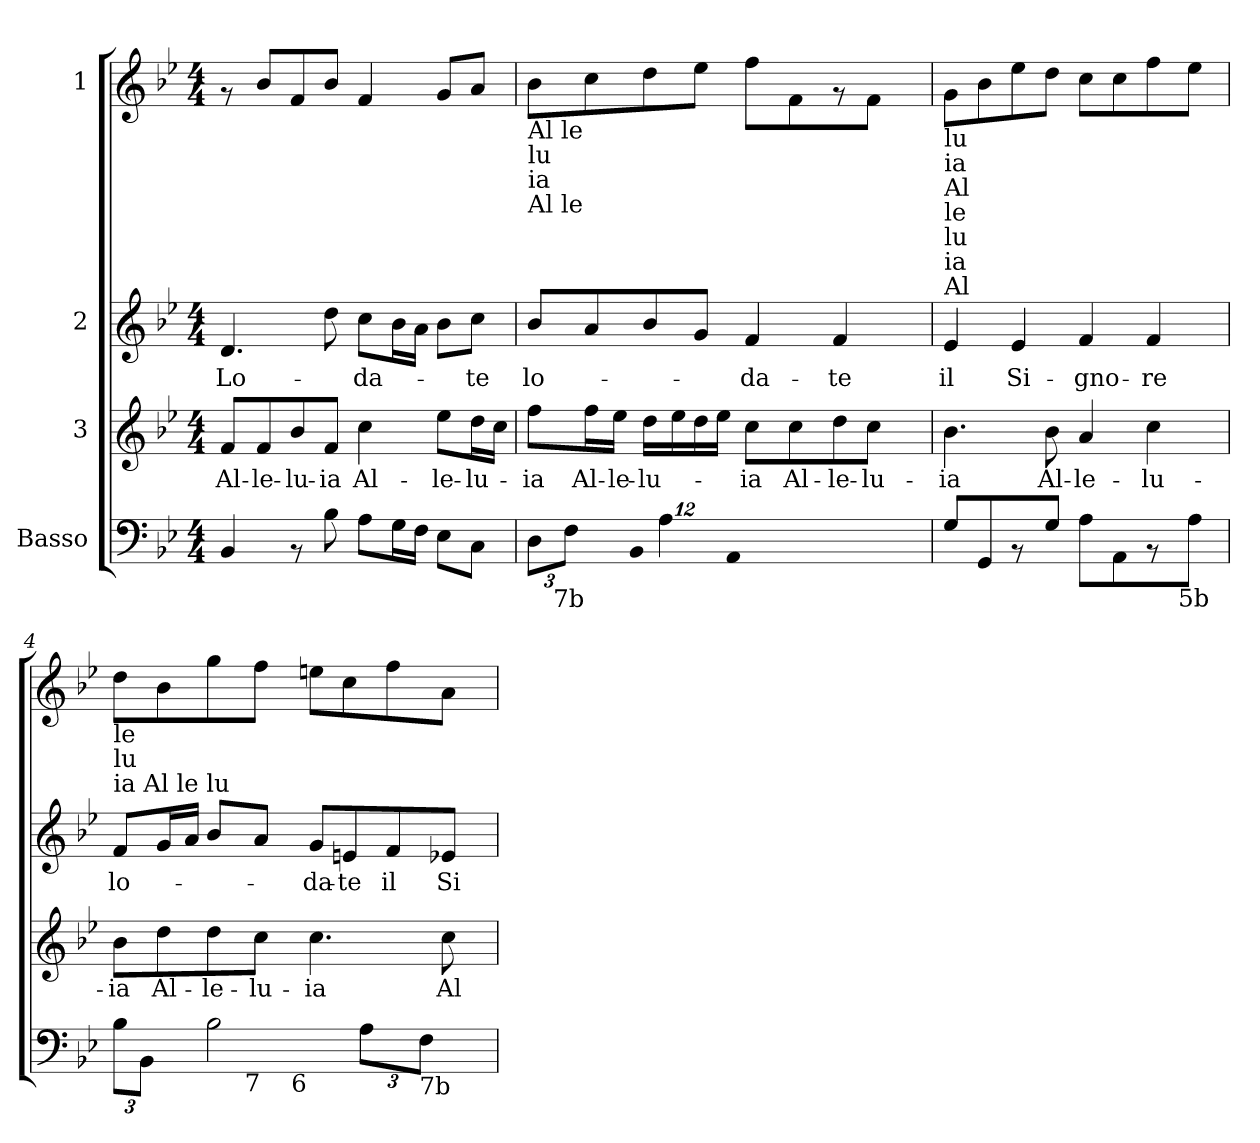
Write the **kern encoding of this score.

**kern	**kern	**text	**kern	**text	**kern
*part4	*part3	*part3	*part2	*part2	*part1
*staff4	*staff3	*staff3	*staff2	*staff2	*staff1
*I"Basso	*I"3	*	*I"2	*	*I"1
*clefF4	*clefG2	*	*clefG2	*	*clefG2
*ITrd7c12	*	*	*	*	*
*k[b-e-]	*k[b-e-]	*	*k[b-e-]	*	*k[b-e-]
*B-:	*B-:	*	*B-:	*	*B-:
*M4/4	*M4/4	*	*M4/4	*	*M4/4
=1	=1	=1	=1	=1	=1
!	!	!LO:LY:b	!	!LO:LY:b	!
4BBB-/	8f/L	Al-	4.d/	Lo-	8rf
!	!	!LO:LY:b	!	!	!
.	8f/	-le-	.	.	8b-/L
!	!	!LO:LY:b	!	!	!
8rAA	8b-/	-lu-	.	.	8f/
!	!	!LO:LY:b	!	!	!
8BB-\	8f/J	-ia	8dd\	.	8b-/J
!	!	!LO:LY:b	!	!LO:LY:b	!
8AA\L	4cc\	Al-	8cc\L	-da-	4f/
16GG\L	.	.	16b-\L	.	.
16FF\JJ	.	.	16a\JJ	.	.
!	!	!LO:LY:b	!	!	!
8EE-\L	8ee-\L	-le-	8b-\L	.	8g/L
!	!	!LO:LY:b	!	!LO:LY:b	!
8CC\J	16dd\L	-lu-	8cc\J	-te	8a/J
.	16cc\JJ	.	.	.	.
=2	=2	=2	=2	=2	=2
*^	*	*	*	*	*
*	*Xbrackettup	*	*	*	*	*
*	*^	*	*	*	*	*
!	!	!	!	!	!	!	!LO:TX:b:t=Al le
!	!	!	!	!	!	!	!LO:TX:b:t=lu
!	!	!	!	!	!	!	!LO:TX:b:t=ia
!	!	!	!	!	!	!	!LO:TX:b:t=Al le
!	!	!	!	!LO:LY:b	!	!LO:LY:b	!
16ryy	12DD\L	192%11ryy	8ff\L	-ia	8b-/L	lo-	8b-\L
.	.	3%2ryy	.	.	.	.	.
!LO:TX:b:t=7b	!	!	!	!	!	!	!
192%5ryy	.	.	.	.	.	.	.
.	12FF\J	.	.	.	.	.	.
192%175ryy	.	.	.	.	.	.	.
!	!	!	!	!LO:LY:b	!	!	!
.	.	.	16ff\L	Al-	8a/	.	8cc\
.	192%11ryy	.	.	.	.	.	.
!	!	!	!	!LO:LY:b	!	!	!
.	.	.	16ee-\JJ	-le-	.	.	.
.	6BBB-/	.	.	.	.	.	.
!	!	!	!	!LO:LY:b	!	!	!
.	.	.	16dd\LL	-lu-	8b-/	.	8dd\
.	.	.	16ee-\	.	.	.	.
.	.	.	16dd\	.	8g/J	.	8ee-\J
.	6AAA/	.	.	.	.	.	.
.	.	.	16ee-\JJ	.	.	.	.
!	!	!	!	!LO:LY:b	!	!LO:LY:b	!
.	.	.	8cc\L	-ia	4f/	-da-	8ff\L
.	192%5ryy	.	.	.	.	.	.
.	12%5ryy	.	.	.	.	.	.
!	!	!	!	!LO:LY:b	!	!	!
.	.	.	8cc\	Al-	.	.	8f\
.	.	4AA\	.	.	.	.	.
!	!	!	!	!LO:LY:b	!	!LO:LY:b	!
.	.	.	8dd\	-le-	4f/	-te	8rf
!	!	!	!	!LO:LY:b	!	!	!
.	.	.	8cc\J	-lu-	.	.	8f\J
.	.	192%5ryy	.	.	.	.	.
=3	=3	=3	=3	=3	=3	=3	=3
!	!	!	!	!	!	!	!LO:TX:b:t=lu
!	!	!	!	!	!	!	!LO:TX:b:t=ia
!	!	!	!	!	!	!	!LO:TX:b:t=Al
!	!	!	!	!	!	!	!LO:TX:b:t=le
!	!	!	!	!	!	!	!LO:TX:b:t=lu
!	!	!	!	!	!	!	!LO:TX:b:t=ia
!	!	!	!	!	!	!	!LO:TX:b:t=Al
!	!	!	!	!LO:LY:b	!	!LO:LY:b	!
*	*v	*v	*	*	*	*	*
8GG/L	2ryy	4.b-\	-ia	4e-/	il	8g\L
8GGG/	.	.	.	.	.	8b-\
!	!	!	!	!	!LO:LY:b	!
8rAA	.	.	.	4e-/	Si-	8ee-\
!	!	!	!LO:LY:b	!	!	!
8GG/J	.	8b-\	Al-	.	.	8dd\J
!	!	!	!LO:LY:b	!	!LO:LY:b	!
8AA\L	4ryy	4a/	-le-	4f/	-gno-	8cc\L
8AAA\	.	.	.	.	.	8cc\
!	!	!	!LO:LY:b	!	!LO:LY:b	!
8rAA	16..ryy	4cc\	-lu-	4f/	-re	8ff\
!	!LO:TX:b:t=5b	!	!	!	!	!
.	8ryy	.	.	.	.	.
8AA\J	.	.	.	.	.	8ee-\J
.	64ryy	.	.	.	.	.
!!LO:LB:g=z
=4	=4	=4	=4	=4	=4	=4
*	*^	*	*	*	*	*
!	!	!	!	!	!	!	!LO:TX:b:t=le
!	!	!	!	!	!	!	!LO:TX:b:t=lu
!	!	!	!	!	!	!	!LO:TX:b:t=ia Al le lu
!	!	!	!	!LO:LY:b	!	!LO:LY:b	!
*	*^	*^	*	*	*	*	*
*	*	*	*	*	*	*	*	*	*
12BB-\L	4ryy	3%2ryy	4ryy	4ryy	8b-\L	-ia	8f/L	lo-	8dd\L
12BBB-\J	.	.	.	.	.	.	.	.	.
!	!	!	!	!	!	!LO:LY:b	!	!	!
.	.	.	.	.	8dd\	Al-	16g/L	.	8b-\
12ryy	.	.	.	.	.	.	.	.	.
.	.	.	.	.	.	.	16a/JJ	.	.
!	!	!	!	!	!	!LO:LY:b	!	!	!
16.ryy	2BB-\	.	16..ryy	8ryy	8dd\	-le-	8b-/L	.	8gg\
12ryy	.	.	.	.	.	.	.	.	.
!	!	!	!LO:TX:b:t=7	!	!	!	!	!	!
.	.	.	2ryy	.	.	.	.	.	.
!	!	!	!	!	!	!LO:LY:b	!	!	!
.	.	.	.	16ryy	8cc\J	-lu-	8a/J	.	8ff\J
96%55ryy	.	.	.	.	.	.	.	.	.
.	.	.	.	64ryy	.	.	.	.	.
!	!	!	!	!LO:TX:b:t=6	!	!	!	!	!
.	.	.	.	2ryy	.	.	.	.	.
!	!	!	!	!	!	!LO:LY:b	!	!LO:LY:b	!
.	.	.	.	.	4.cc\	-ia	8g/L	-da-	8een\L
!	!	!	!	!	!	!	!	!LO:LY:b	!
.	.	.	.	.	.	.	8en/	-te	8cc\
.	.	12AA\L	.	.	.	.	.	.	.
!	!	!	!	!	!	!	!	!LO:LY:b	!
.	12ryy	24.ryy	.	.	.	.	8f/	il	8ff\
.	.	48ryy	.	.	.	.	.	.	.
!	!LO:TX:b:t=7b	!	!	!	!	!	!	!	!
.	6ryy	12FF\J	.	.	.	.	.	.	.
.	.	.	8ryy	.	.	.	.	.	.
!	!	!	!	!	!	!LO:LY:b	!	!LO:LY:b	!
.	.	.	.	.	8cc\	Al-	8e-X/J	Si-	8a\J
.	.	12ryy	.	.	.	.	.	.	.
.	.	.	.	32.ryy	.	.	.	.	.
.	.	.	64ryy	.	.	.	.	.	.
*v	*v	*v	*v	*v	*	*	*	*	*
=	=	=	=	=	=
*-	*-	*-	*-	*-	*-
